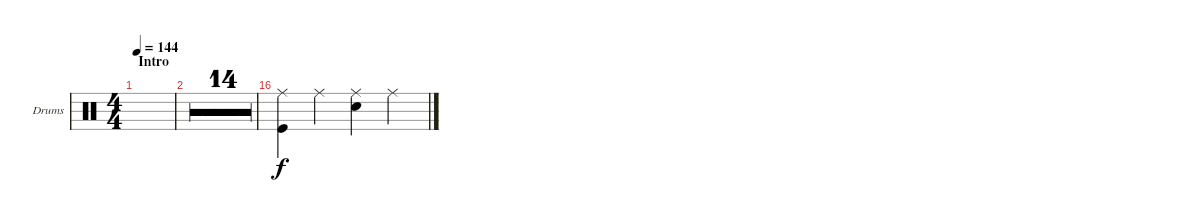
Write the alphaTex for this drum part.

\bracketExtendMode groupsimilarinstruments
\firstSystemTrackNameOrientation horizontal
\otherSystemsTrackNameOrientation horizontal
\track ("Drumkit" "Drums") {multiBarRest instrument percussion}
\staff {score}
\articulation defaults
\ts (4 4)
\beaming (8 2 2 2 2)
\section ("" "Intro")
\tempo 144
\clef neutral
\ks c
|
|
|
|
|
|
|
|
|
|
|
|
|
|
|
("Ride (middle)" "Kick (hit)").4 "Ride (middle)".4 ("Ride (middle)" "Snare (hit) 2").4 "Ride (middle)".4
